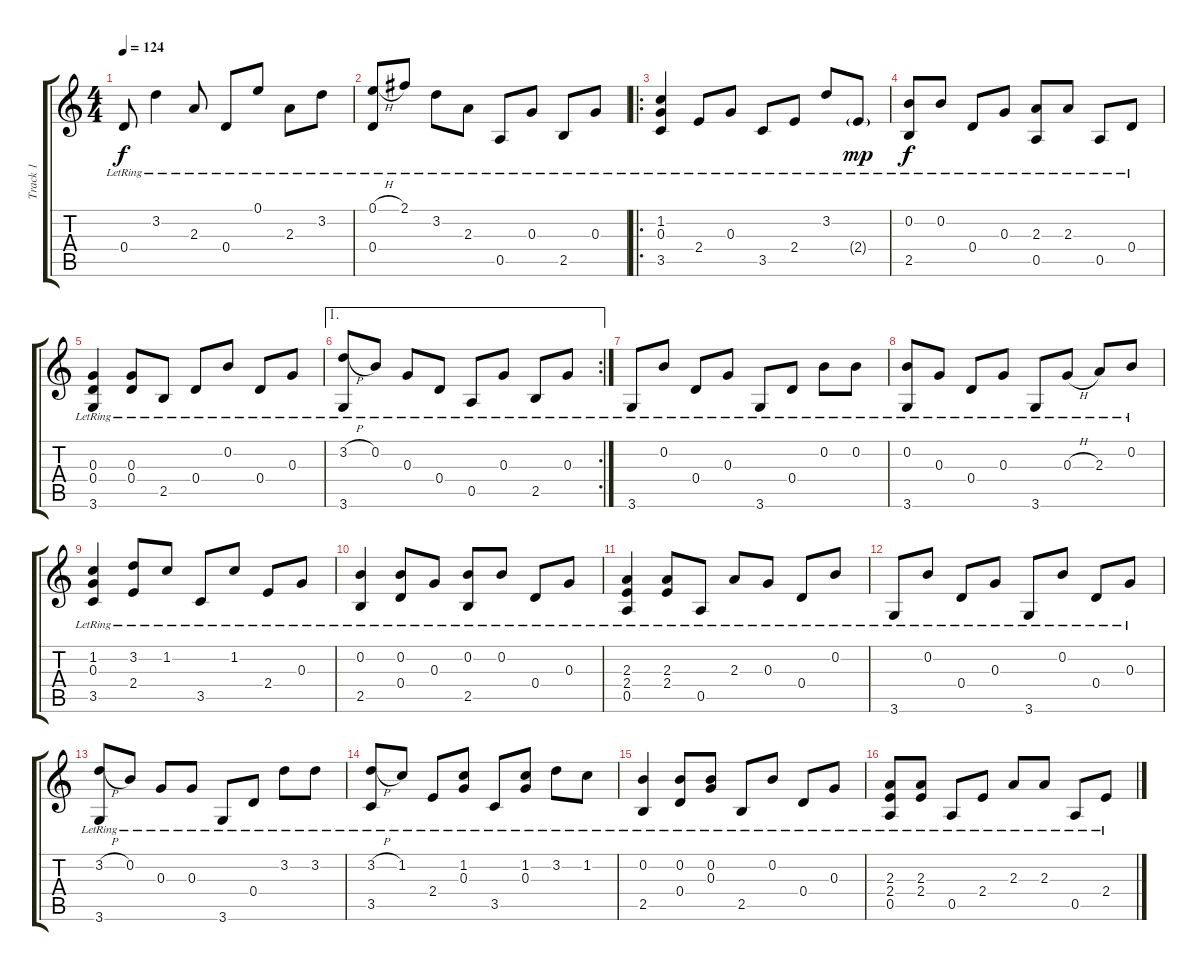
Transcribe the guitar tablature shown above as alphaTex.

\track ("Track 1" "Track 1") {instrument acousticguitarsteel}
\staff {score tabs}
\tuning (E4 B3 G3 D3 A2 E2) {hide}
\ts (4 4)
\tempo 124
\clef g2
\ks c
0.4{lr}.8{dy f} 3.2{lr}.4 2.3{lr}.8 0.4{lr}.8 0.1{lr}.8 2.3{lr}.8 3.2{lr}.8 |
(0.1{h lr} 0.4{lr}).8 2.1{lr}.8 3.2{lr}.8 2.3{lr}.8 0.5{lr}.8 0.3{lr}.8 2.5{lr}.8 0.3{lr}.8 |
\ro
(1.2{lr} 0.3{lr} 3.5{lr}).4 2.4{lr}.8 0.3{lr}.8 3.5{lr}.8 2.4{lr}.8 3.2{lr}.8 2.4{g lr}.8{dy mp} |
(0.2{lr} 2.5{lr}).8{dy f} 0.2{lr}.8 0.4{lr}.8 0.3{lr}.8 (2.3{lr} 0.5{lr}).8 2.3{lr}.8 0.5{lr}.8 0.4{lr}.8 |
(0.3{lr} 0.4{lr} 3.6{lr}).4 (0.3{lr} 0.4{lr}).8 2.5{lr}.8 0.4{lr}.8 0.2{lr}.8 0.4{lr}.8 0.3{lr}.8 |
\ae 1
\rc 2
(3.2{h lr} 3.6{lr}).8 0.2{lr}.8 0.3{lr}.8 0.4{lr}.8 0.5{lr}.8 0.3{lr}.8 2.5{lr}.8 0.3{lr}.8 |
3.6{lr}.8 0.2{lr}.8 0.4{lr}.8 0.3{lr}.8 3.6{lr}.8 0.4{lr}.8 0.2{lr}.8 0.2{lr}.8 |
(0.2{lr} 3.6{lr}).8 0.3{lr}.8 0.4{lr}.8 0.3{lr}.8 3.6{lr}.8 0.3{h lr}.8 2.3{lr}.8 0.2{lr}.8 |
(1.2{lr} 0.3{lr} 3.5{lr}).4 (3.2{lr} 2.4{lr}).8 1.2{lr}.8 3.5{lr}.8 1.2{lr}.8 2.4{lr}.8 0.3{lr}.8 |
(0.2{lr} 2.5{lr}).4 (0.2{lr} 0.4{lr}).8 0.3{lr}.8 (0.2{lr} 2.5{lr}).8 0.2{lr}.8 0.4{lr}.8 0.3{lr}.8 |
(2.3{lr} 2.4{lr} 0.5{lr}).4 (2.3{lr} 2.4{lr}).8 0.5{lr}.8 2.3{lr}.8 0.3{lr}.8 0.4{lr}.8 0.2{lr}.8 |
3.6{lr}.8 0.2{lr}.8 0.4{lr}.8 0.3{lr}.8 3.6{lr}.8 0.2{lr}.8 0.4{lr}.8 0.3{lr}.8 |
(3.2{h lr} 3.6{lr}).8 0.2{lr}.8 0.3{lr}.8 0.3{lr}.8 3.6{lr}.8 0.4{lr}.8 3.2{lr}.8 3.2{lr}.8 |
(3.2{h lr} 3.5{lr}).8 1.2{lr}.8 2.4{lr}.8 (1.2{lr} 0.3{lr}).8 3.5{lr}.8 (1.2{lr} 0.3{lr}).8 3.2{lr}.8 1.2{lr}.8 |
(0.2{lr} 2.5{lr}).4 (0.2{lr} 0.4{lr}).8 (0.2{lr} 0.3{lr}).8 2.5{lr}.8 0.2{lr}.8 0.4{lr}.8 0.3{lr}.8 |
(2.3{lr} 2.4{lr} 0.5{lr}).8 (2.3{lr} 2.4{lr}).8 0.5{lr}.8 2.4{lr}.8 2.3{lr}.8 2.3{lr}.8 0.5{lr}.8 2.4{lr}.8
